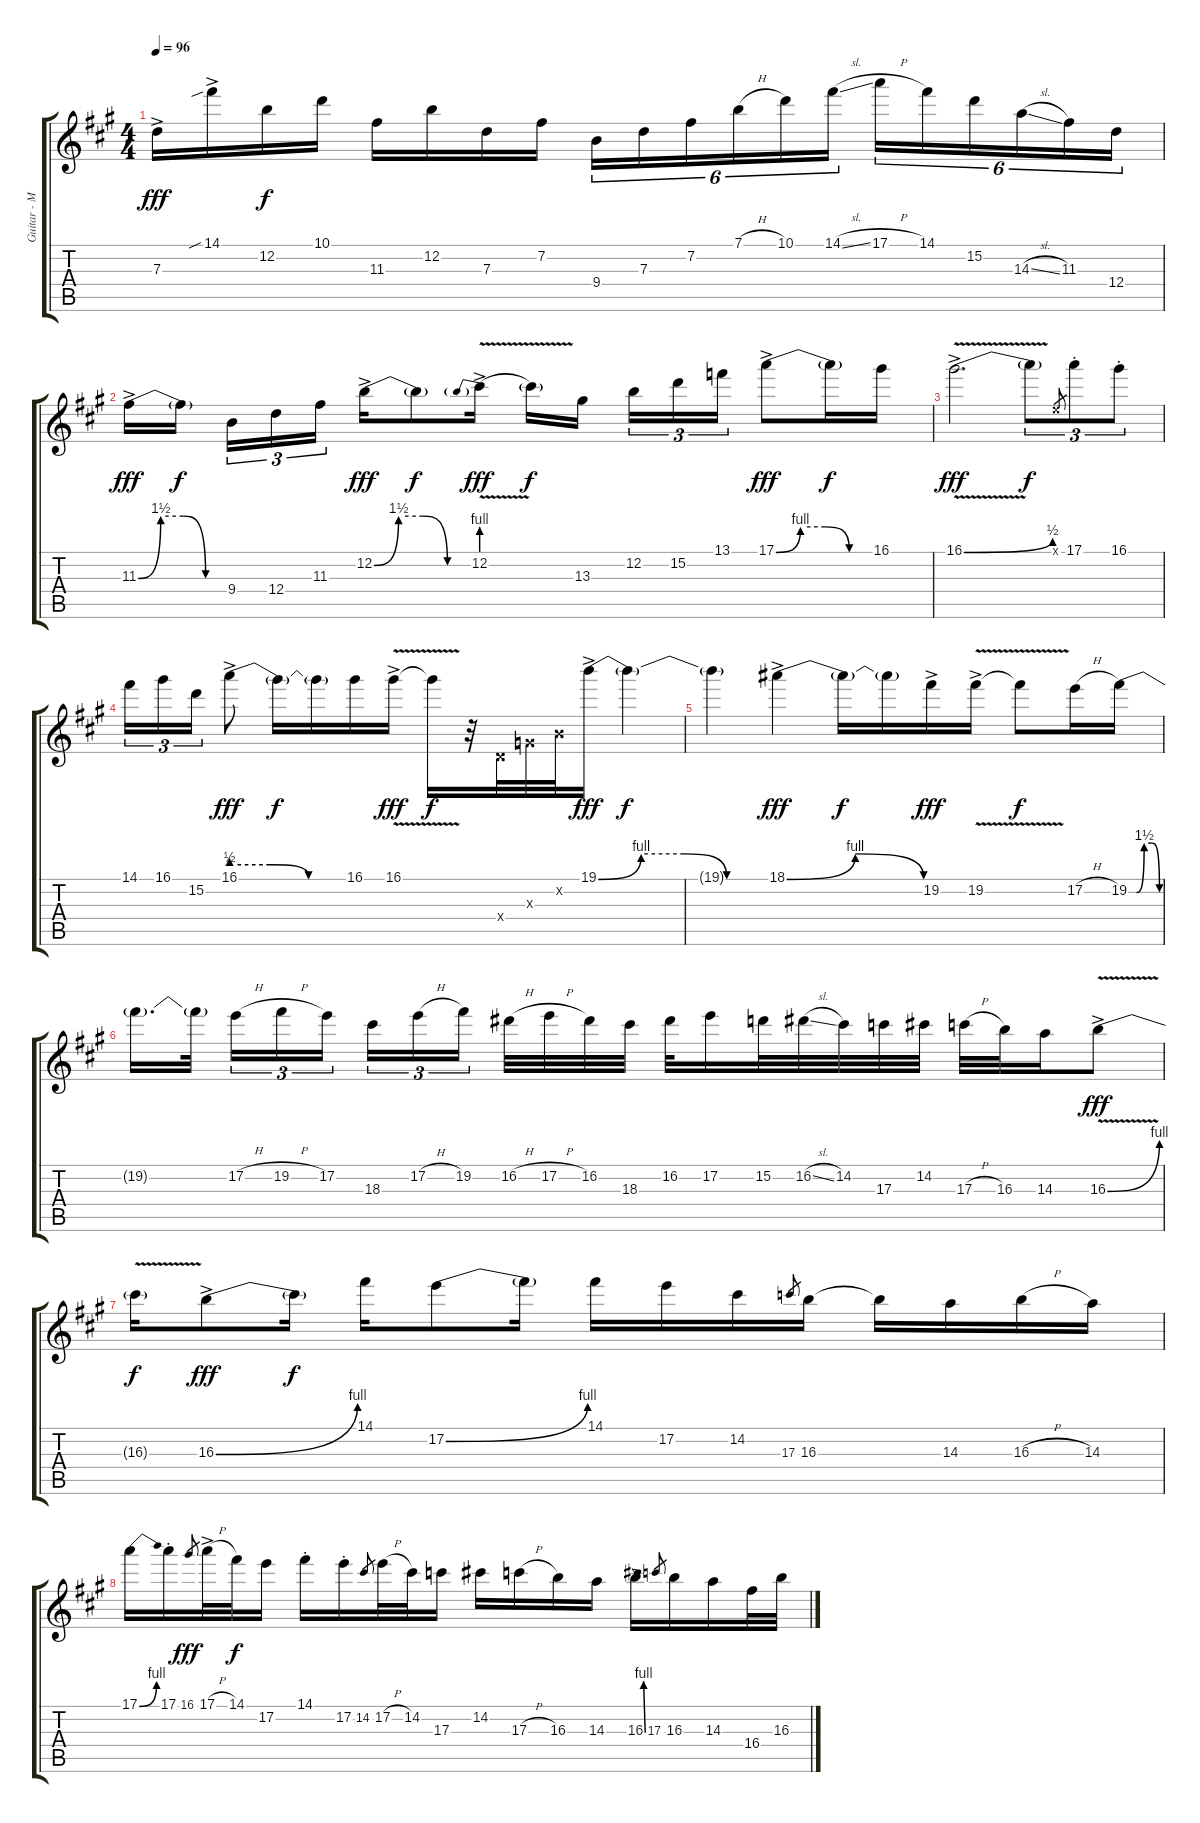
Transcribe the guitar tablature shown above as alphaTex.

\track ("Guitar - Marty Friedman" "Guitar - M") {instrument overdrivenguitar}
\staff {score tabs}
\tuning (E4 B3 G3 D3 A2 E2) {hide}
\ts (4 4)
\tempo 96
\clef g2
\ks f#minor
7.3{ac}.16{dy fff} 14.1{sib ac}.16 12.2.16{dy f} 10.1.16 11.3.16 12.2.16 7.3.16 7.2.16 9.4.16{tu (6 4)} 7.3.16{tu (6 4)} 7.2.16{tu (6 4)} 7.1{h}.16{tu (6 4)} 10.1.16{tu (6 4)} 14.1{sl}.16{tu (6 4)} 17.1{h}.16{tu (6 4)} 14.1.16{tu (6 4)} 15.2.16{tu (6 4)} 14.3{sl}.16{tu (6 4)} 11.3.16{tu (6 4)} 12.4.16{tu (6 4)} |
11.3{be (custom 0 0 15 6 30 6 45 0 60 0) ac}.16{dy fff} 11.3{t}.16{dy f} 9.4.16{tu (3 2)} 12.4.16{tu (3 2)} 11.3.16{tu (3 2)} 12.2{be (custom 0 0 15 6 30 6 45 0 60 0) ac}.16{dy fff} 12.2{t}.8{dy f} 12.2{be (prebend 0 4 60 4) v ac}.16{dy fff} 12.2{t}.16{dy f} 13.3.16 12.2.16{tu (3 2)} 15.2.16{tu (3 2)} 13.1.16{tu (3 2)} 17.1{be (custom 0 0 15 4 30 4 45 0 60 0) ac}.8{dy fff} 17.1{t}.16{dy f} 16.1.16 |
16.1{be (bend 0 0 60 2) v ac}.2{d dy fff} 16.1{t}.8{tu (3 2) dy f} 0.1{x}.8{gr} 17.1{st}.8{tu (3 2)} 16.1{st}.8{tu (3 2)} |
14.1.16{tu (3 2)} 16.1.16{tu (3 2)} 15.2.16{tu (3 2)} 16.1{be (custom 0 2 20 2 40 0 60 0) ac}.8{dy fff} 16.1{t}.16{dy f} 16.1{t}.16 16.1.16 16.1{v ac}.16{dy fff} 16.1{t}.16{dy f} r.32 0.4{x}.32 0.3{x}.32 0.2{x}.32 19.1{be (custom 0 0 15 4 30 4 45 0 60 0) ac}.16{dy fff} 19.1{t}.4{dy f} |
19.1{t}.4 18.1{be (bendrelease 0 0 15 4 15 4 60 0) ac}.4{dy fff} 18.1{t}.16{dy f} 18.1{t}.16 19.2{ac}.16{dy fff} 19.2{v ac}.16 19.2{t}.8{dy f} 17.2{h}.16 19.2{be (custom 0 0 15 0 30 6 45 6 60 0)}.16 |
19.2{t}.16{d} 19.2{t}.32 17.2{h}.16{tu (3 2)} 19.2{h}.16{tu (3 2)} 17.2.16{tu (3 2)} 18.3.16{tu (3 2)} 17.2{h}.16{tu (3 2)} 19.2.16{tu (3 2)} 16.2{h}.32 17.2{h}.32 16.2.32 18.3.32 16.2.32 17.2.16 15.2.32 16.2{sl}.32 14.2.32 17.3.32 14.2.32 17.3{h}.32 16.3.32 14.3.16 16.3{be (bend 0 0 60 4) v ac}.8{dy fff} |
16.3{t}.16{dy f} 16.3{be (bend 0 0 60 4) ac}.8{dy fff} 16.3{t}.16{dy f} 14.1.16 17.2{be (bend 0 0 60 4)}.8 17.2{t}.16 14.1.16 17.2.16 14.2.16 17.3.8{gr} 16.3.16 16.3{t}.16 14.3.16 16.3{h}.16 14.3.16 |
17.1{be (bend 0 0 60 4)}.16 17.1{st}.16 16.1.8{gr dy fff} 17.1{h ac}.32 14.1.32{dy f} 17.2.16 14.1{st}.16 17.2{st}.16 14.2.8{gr} 17.2{h}.32 14.2.32 17.3.16 14.2.16 17.3{h}.16 16.3.16 14.3.16 16.3{be (bend 0 0 60 4)}.16 17.3.8{gr} 16.3.16 14.3.16 16.4.32 16.3.32
